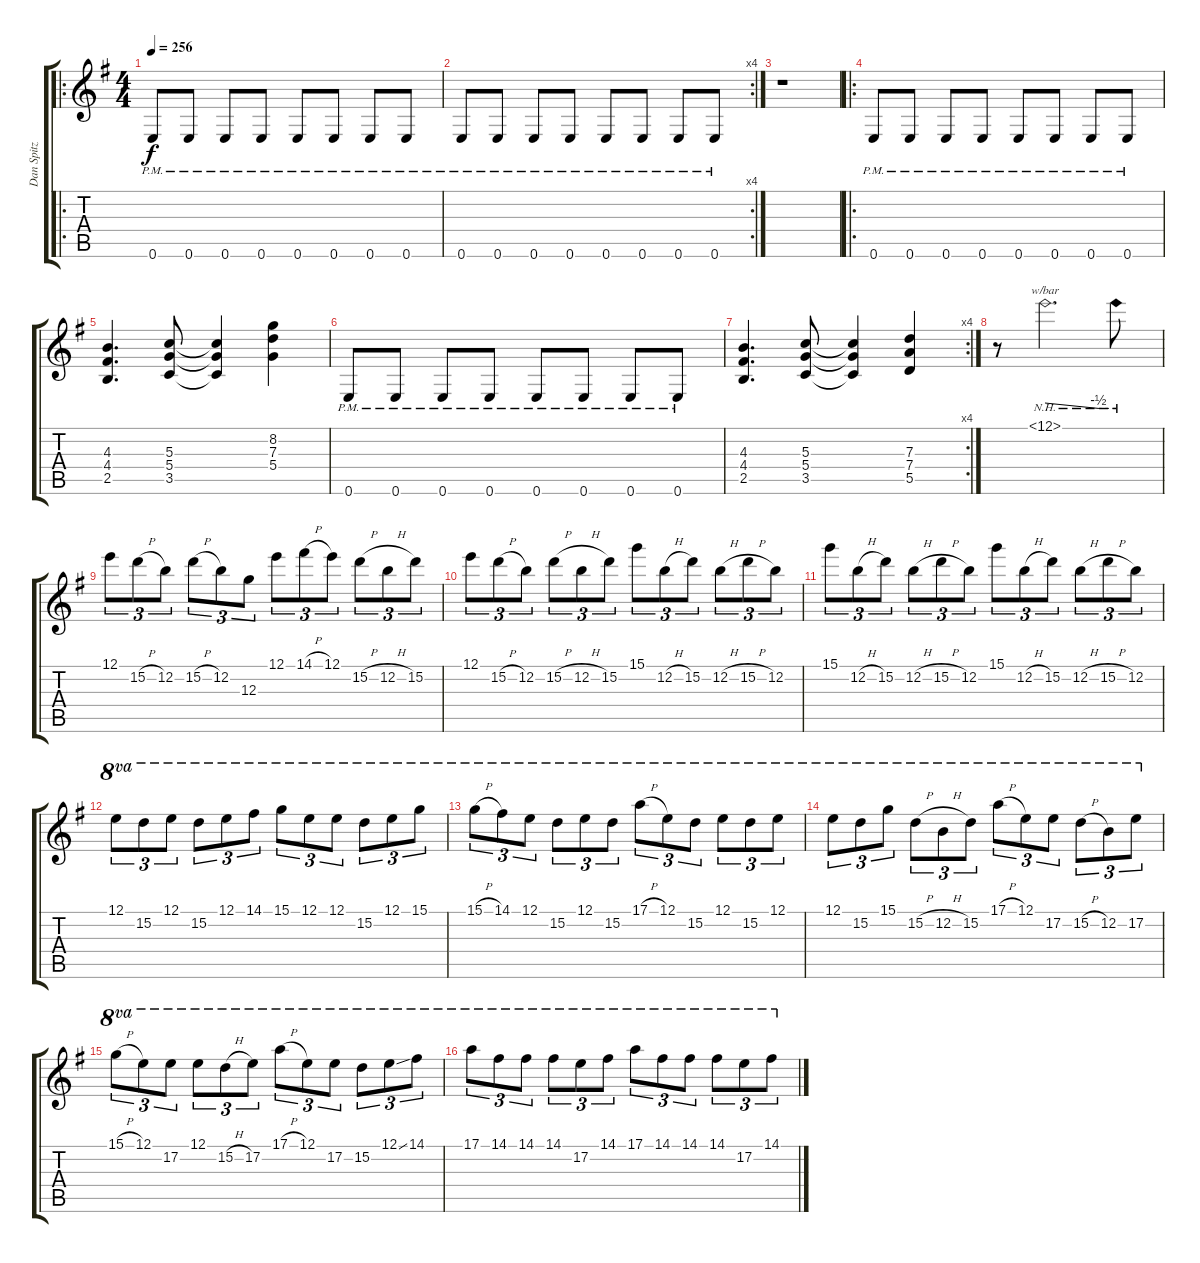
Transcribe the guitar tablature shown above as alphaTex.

\track ("Dan Spitz" "Dan Spitz") {instrument overdrivenguitar}
\staff {score tabs}
\tuning (E4 B3 G3 D3 A2 E2) {hide}
\ro
\ts (4 4)
\tempo 256
\clef g2
\ks g
0.6{pm}.8{dy f instrument overdrivenguitar} 0.6{pm}.8 0.6{pm}.8 0.6{pm}.8 0.6{pm}.8 0.6{pm}.8 0.6{pm}.8 0.6{pm}.8 |
\rc 4
0.6{pm}.8 0.6{pm}.8 0.6{pm}.8 0.6{pm}.8 0.6{pm}.8 0.6{pm}.8 0.6{pm}.8 0.6{pm}.8 |
r.1 |
\ro
0.6{pm}.8 0.6{pm}.8 0.6{pm}.8 0.6{pm}.8 0.6{pm}.8 0.6{pm}.8 0.6{pm}.8 0.6{pm}.8 |
(4.3 4.4 2.5).4{d} (5.3 5.4 3.5).8 (5.3{t} 5.4{t} 3.5{t}).4 (8.2 7.3 5.4).4 |
0.6{pm}.8 0.6{pm}.8 0.6{pm}.8 0.6{pm}.8 0.6{pm}.8 0.6{pm}.8 0.6{pm}.8 0.6{pm}.8 |
\rc 4
(4.3 4.4 2.5).4{d} (5.3 5.4 3.5).8 (5.3{t} 5.4{t} 3.5{t}).4 (7.3 7.4 5.5).4 |
r.8 12.1{nh}.2{d tbe (custom default 0 0 45 -2 60 -2)} 12.1{nh t}.8 |
12.1.8{tu (3 2)} 15.2{h}.8{tu (3 2)} 12.2.8{tu (3 2)} 15.2{h}.8{tu (3 2)} 12.2.8{tu (3 2)} 12.3.8{tu (3 2)} 12.1.8{tu (3 2)} 14.1{h}.8{tu (3 2)} 12.1.8{tu (3 2)} 15.2{h}.8{tu (3 2)} 12.2{h}.8{tu (3 2)} 15.2.8{tu (3 2)} |
12.1.8{tu (3 2)} 15.2{h}.8{tu (3 2)} 12.2.8{tu (3 2)} 15.2{h}.8{tu (3 2)} 12.2{h}.8{tu (3 2)} 15.2.8{tu (3 2)} 15.1.8{tu (3 2)} 12.2{h}.8{tu (3 2)} 15.2.8{tu (3 2)} 12.2{h}.8{tu (3 2)} 15.2{h}.8{tu (3 2)} 12.2.8{tu (3 2)} |
15.1.8{tu (3 2)} 12.2{h}.8{tu (3 2)} 15.2.8{tu (3 2)} 12.2{h}.8{tu (3 2)} 15.2{h}.8{tu (3 2)} 12.2.8{tu (3 2)} 15.1.8{tu (3 2)} 12.2{h}.8{tu (3 2)} 15.2.8{tu (3 2)} 12.2{h}.8{tu (3 2)} 15.2{h}.8{tu (3 2)} 12.2.8{tu (3 2)} |
12.1.8{tu (3 2) ot 8va} 15.2.8{tu (3 2) ot 8va} 12.1.8{tu (3 2) ot 8va} 15.2.8{tu (3 2) ot 8va} 12.1.8{tu (3 2) ot 8va} 14.1.8{tu (3 2) ot 8va} 15.1.8{tu (3 2) ot 8va} 12.1.8{tu (3 2) ot 8va} 12.1.8{tu (3 2) ot 8va} 15.2.8{tu (3 2) ot 8va} 12.1.8{tu (3 2) ot 8va} 15.1.8{tu (3 2) ot 8va} |
15.1{h}.8{tu (3 2) ot 8va} 14.1.8{tu (3 2) ot 8va} 12.1.8{tu (3 2) ot 8va} 15.2.8{tu (3 2) ot 8va} 12.1.8{tu (3 2) ot 8va} 15.2.8{tu (3 2) ot 8va} 17.1{h}.8{tu (3 2) ot 8va} 12.1.8{tu (3 2) ot 8va} 15.2.8{tu (3 2) ot 8va} 12.1.8{tu (3 2) ot 8va} 15.2.8{tu (3 2) ot 8va} 12.1.8{tu (3 2) ot 8va} |
12.1.8{tu (3 2) ot 8va} 15.2.8{tu (3 2) ot 8va} 15.1.8{tu (3 2) ot 8va} 15.2{h}.8{tu (3 2) ot 8va} 12.2{h}.8{tu (3 2) ot 8va} 15.2.8{tu (3 2) ot 8va} 17.1{h}.8{tu (3 2) ot 8va} 12.1.8{tu (3 2) ot 8va} 17.2.8{tu (3 2) ot 8va} 15.2{h}.8{tu (3 2) ot 8va} 12.2.8{tu (3 2) ot 8va} 17.2.8{tu (3 2) ot 8va} |
15.1{h}.8{tu (3 2) ot 8va} 12.1.8{tu (3 2) ot 8va} 17.2.8{tu (3 2) ot 8va} 12.1.8{tu (3 2) ot 8va} 15.2{h}.8{tu (3 2) ot 8va} 17.2.8{tu (3 2) ot 8va} 17.1{h}.8{tu (3 2) ot 8va} 12.1.8{tu (3 2) ot 8va} 17.2.8{tu (3 2) ot 8va} 15.2.8{tu (3 2) ot 8va} 12.1{ss}.8{tu (3 2) ot 8va} 14.1.8{tu (3 2) ot 8va} |
17.1.8{tu (3 2) ot 8va} 14.1.8{tu (3 2) ot 8va} 14.1.8{tu (3 2) ot 8va} 14.1.8{tu (3 2) ot 8va} 17.2.8{tu (3 2) ot 8va} 14.1.8{tu (3 2) ot 8va} 17.1.8{tu (3 2) ot 8va} 14.1.8{tu (3 2) ot 8va} 14.1.8{tu (3 2) ot 8va} 14.1.8{tu (3 2) ot 8va} 17.2.8{tu (3 2) ot 8va} 14.1.8{tu (3 2) ot 8va}
